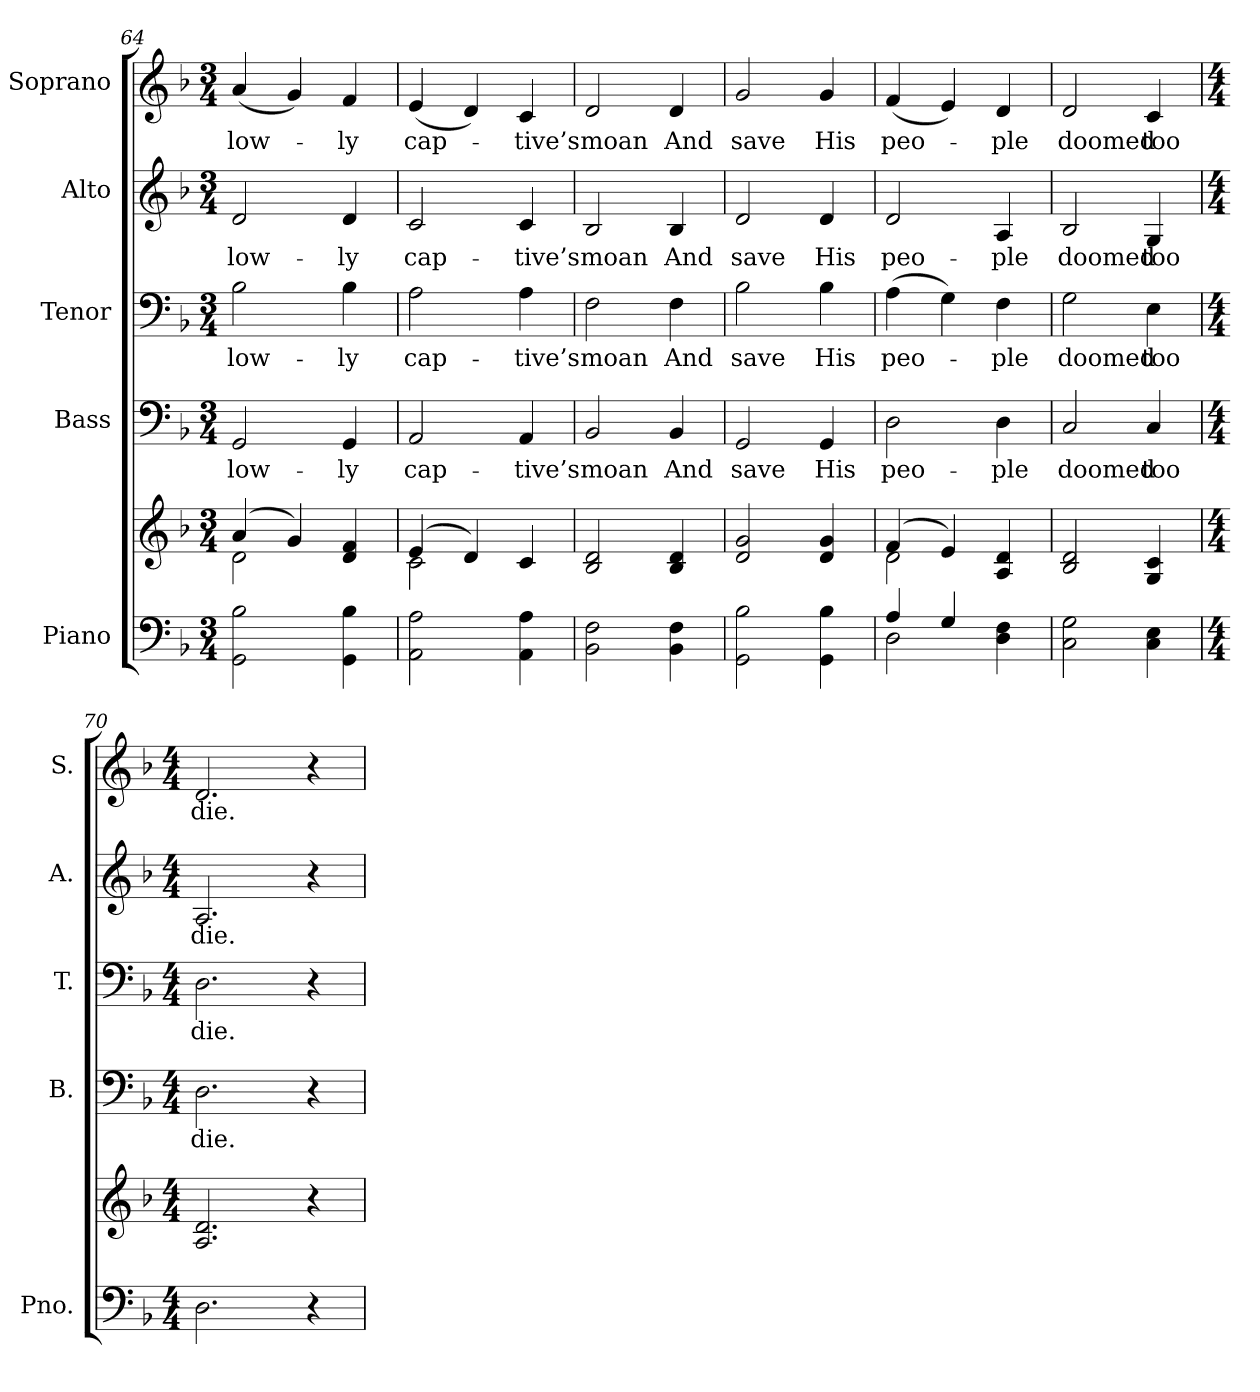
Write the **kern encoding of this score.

**kern	**kern	**kern	**text	**kern	**text	**kern	**text	**kern	**text
*part5	*part5	*part4	*part4	*part3	*part3	*part2	*part2	*part1	*part1
*staff6	*staff5	*staff4	*staff4	*staff3	*staff3	*staff2	*staff2	*staff1	*staff1
*I"Piano	*	*I"Bass	*	*I"Tenor	*	*I"Alto	*	*I"Soprano	*
*I'Pno.	*	*I'B.	*	*I'T.	*	*I'A.	*	*I'S.	*
*clefF4	*clefG2	*clefF4	*	*clefF4	*	*clefG2	*	*clefG2	*
*k[b-]	*k[b-]	*k[b-]	*	*k[b-]	*	*k[b-]	*	*k[b-]	*
*F:	*F:	*F:	*	*F:	*	*F:	*	*F:	*
*M3/4	*M3/4	*M3/4	*	*M3/4	*	*M3/4	*	*M3/4	*
=64	=64	=64	=64	=64	=64	=64	=64	=64	=64
*	*^	*	*	*	*	*	*	*	*
!	!	!	!	!LO:LY:b:color=#000000	!	!	!	!	!	!
!	!	!	!	!	!	!LO:LY:b:color=#000000	!	!	!	!
!	!	!	!	!	!	!	!	!LO:LY:b:color=#000000	!	!
!	!	!	!	!	!	!	!	!	!	!LO:LY:b:color=#000000
2GGi\ 2B-i	(4ai/	2di\	2GGi/	low-	2B-i\	low-	2di/	low-	(4ai/	low-
.	4gi/)	.	.	.	.	.	.	.	4gi/)	.
!	!	!	!	!LO:LY:b:color=#000000	!	!	!	!	!	!
!	!	!	!	!	!	!LO:LY:b:color=#000000	!	!	!	!
!	!	!	!	!	!	!	!	!LO:LY:b:color=#000000	!	!
!	!	!	!	!	!	!	!	!	!	!LO:LY:b:color=#000000
4GGi\ 4B-i	4di/ 4fi	4ryy	4GGi/	-ly	4B-i\	-ly	4di/	-ly	4fi/	-ly
=65	=65	=65	=65	=65	=65	=65	=65	=65	=65	=65
!	!	!	!	!LO:LY:b:color=#000000	!	!	!	!	!	!
!	!	!	!	!	!	!LO:LY:b:color=#000000	!	!	!	!
!	!	!	!	!	!	!	!	!LO:LY:b:color=#000000	!	!
!	!	!	!	!	!	!	!	!	!	!LO:LY:b:color=#000000
2AAi\ 2Ai	(4ei/	2ci\	2AAi/	cap-	2Ai\	cap-	2ci/	cap-	(4ei/	cap-
.	4di/)	.	.	.	.	.	.	.	4di/)	.
!	!	!	!	!LO:LY:b:color=#000000	!	!	!	!	!	!
!	!	!	!	!	!	!LO:LY:b:color=#000000	!	!	!	!
!	!	!	!	!	!	!	!	!LO:LY:b:color=#000000	!	!
!	!	!	!	!	!	!	!	!	!	!LO:LY:b:color=#000000
4AAi\ 4Ai	4ci/	4ryy	4AAi/	-tive’s	4Ai\	-tive’s	4ci/	-tive’s	4ci/	-tive’s
*	*v	*v	*	*	*	*	*	*	*	*
!!LO:LB:g=z
=66	=66	=66	=66	=66	=66	=66	=66	=66	=66
*	*^	*	*	*	*	*	*	*	*
!	!	!	!	!LO:LY:b:color=#000000	!	!	!	!	!	!
*	*v	*v	*	*	*	*	*	*	*	*
*	*^	*	*	*	*	*	*	*	*
!	!	!	!	!	!	!LO:LY:b:color=#000000	!	!	!	!
*	*v	*v	*	*	*	*	*	*	*	*
*	*^	*	*	*	*	*	*	*	*
!	!	!	!	!	!	!	!	!LO:LY:b:color=#000000	!	!
*	*v	*v	*	*	*	*	*	*	*	*
*	*^	*	*	*	*	*	*	*	*
!	!	!	!	!	!	!	!	!	!	!LO:LY:b:color=#000000
*	*v	*v	*	*	*	*	*	*	*	*
2BB-i\ 2Fi	2B-i/ 2di	2BB-i/	moan	2Fi\	moan	2B-i/	moan	2di/	moan
!	!	!	!LO:LY:b:color=#000000	!	!	!	!	!	!
!	!	!	!	!	!LO:LY:b:color=#000000	!	!	!	!
!	!	!	!	!	!	!	!LO:LY:b:color=#000000	!	!
!	!	!	!	!	!	!	!	!	!LO:LY:b:color=#000000
4BB-i\ 4Fi	4B-i/ 4di	4BB-i/	And	4Fi\	And	4B-i/	And	4di/	And
=67	=67	=67	=67	=67	=67	=67	=67	=67	=67
!	!	!	!LO:LY:b:color=#000000	!	!	!	!	!	!
!	!	!	!	!	!LO:LY:b:color=#000000	!	!	!	!
!	!	!	!	!	!	!	!LO:LY:b:color=#000000	!	!
!	!	!	!	!	!	!	!	!	!LO:LY:b:color=#000000
2GGi\ 2B-i	2di/ 2gi	2GGi/	save	2B-i\	save	2di/	save	2gi/	save
!	!	!	!LO:LY:b:color=#000000	!	!	!	!	!	!
!	!	!	!	!	!LO:LY:b:color=#000000	!	!	!	!
!	!	!	!	!	!	!	!LO:LY:b:color=#000000	!	!
!	!	!	!	!	!	!	!	!	!LO:LY:b:color=#000000
4GGi\ 4B-i	4di/ 4gi	4GGi/	His	4B-i\	His	4di/	His	4gi/	His
=68	=68	=68	=68	=68	=68	=68	=68	=68	=68
*^	*^	*	*	*	*	*	*	*	*
!	!	!	!	!	!LO:LY:b:color=#000000	!	!	!	!	!	!
!	!	!	!	!	!	!	!LO:LY:b:color=#000000	!	!	!	!
!	!	!	!	!	!	!	!	!	!LO:LY:b:color=#000000	!	!
!	!	!	!	!	!	!	!	!	!	!	!LO:LY:b:color=#000000
4Ai/	2Di\	(4fi/	2di\	2Di\	peo-	(4Ai\	peo-	2di/	peo-	(4fi/	peo-
4Gi/	.	4ei/)	.	.	.	4Gi\)	.	.	.	4ei/)	.
!	!	!	!	!	!LO:LY:b:color=#000000	!	!	!	!	!	!
!	!	!	!	!	!	!	!LO:LY:b:color=#000000	!	!	!	!
!	!	!	!	!	!	!	!	!	!LO:LY:b:color=#000000	!	!
!	!	!	!	!	!	!	!	!	!	!	!LO:LY:b:color=#000000
4Di\ 4Fi	4ryy	4Ai/ 4di	4ryy	4Di\	-ple	4Fi\	-ple	4Ai/	-ple	4di/	-ple
*v	*v	*	*	*	*	*	*	*	*	*	*
*	*v	*v	*	*	*	*	*	*	*	*
=69	=69	=69	=69	=69	=69	=69	=69	=69	=69
*^	*^	*	*	*	*	*	*	*	*
!	!	!	!	!	!LO:LY:b:color=#000000	!	!	!	!	!	!
*v	*v	*	*	*	*	*	*	*	*	*	*
*	*v	*v	*	*	*	*	*	*	*	*
*^	*^	*	*	*	*	*	*	*	*
!	!	!	!	!	!	!	!LO:LY:b:color=#000000	!	!	!	!
*v	*v	*	*	*	*	*	*	*	*	*	*
*	*v	*v	*	*	*	*	*	*	*	*
*^	*^	*	*	*	*	*	*	*	*
!	!	!	!	!	!	!	!	!	!LO:LY:b:color=#000000	!	!
*v	*v	*	*	*	*	*	*	*	*	*	*
*	*v	*v	*	*	*	*	*	*	*	*
*^	*^	*	*	*	*	*	*	*	*
!	!	!	!	!	!	!	!	!	!	!	!LO:LY:b:color=#000000
*v	*v	*	*	*	*	*	*	*	*	*	*
*	*v	*v	*	*	*	*	*	*	*	*
2Ci\ 2Gi	2B-i/ 2di	2Ci/	doomed	2Gi\	doomed	2B-i/	doomed	2di/	doomed
!	!	!	!LO:LY:b:color=#000000	!	!	!	!	!	!
!	!	!	!	!	!LO:LY:b:color=#000000	!	!	!	!
!	!	!	!	!	!	!	!LO:LY:b:color=#000000	!	!
!	!	!	!	!	!	!	!	!	!LO:LY:b:color=#000000
4Ci\ 4Ei	4Gi/ 4ci	4Ci/	too	4Ei\	too	4Gi/	too	4ci/	too
=70	=70	=70	=70	=70	=70	=70	=70	=70	=70
*M4/4	*M4/4	*M4/4	*	*M4/4	*	*M4/4	*	*M4/4	*
!	!	!	!LO:LY:b:color=#000000	!	!	!	!	!	!
!	!	!	!	!	!LO:LY:b:color=#000000	!	!	!	!
!	!	!	!	!	!	!	!LO:LY:b:color=#000000	!	!
!	!	!	!	!	!	!	!	!	!LO:LY:b:color=#000000
2.Di\	2.Ai/ 2.di	2.Di\	die.	2.Di\	die.	2.Ai/	die.	2.di/	die.
4r	4r	4r	.	4r	.	4r	.	4r	.
=	=	=	=	=	=	=	=	=	=
*-	*-	*-	*-	*-	*-	*-	*-	*-	*-
